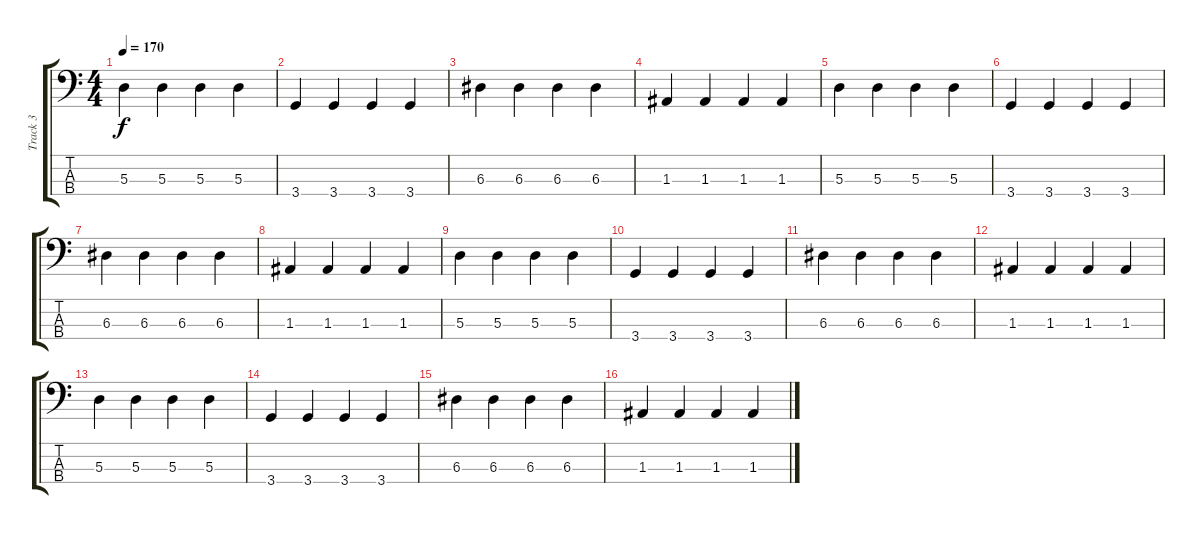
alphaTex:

\track ("Track 3" "Track 3") {instrument electricbassfinger}
\staff {score tabs}
\tuning (G2 D2 A1 E1) {hide}
\ts (4 4)
\tempo 170
\clef f4
\ks c
5.3.4{dy f} 5.3.4 5.3.4 5.3.4 |
3.4.4 3.4.4 3.4.4 3.4.4 |
6.3.4 6.3.4 6.3.4 6.3.4 |
1.3.4 1.3.4 1.3.4 1.3.4 |
5.3.4 5.3.4 5.3.4 5.3.4 |
3.4.4 3.4.4 3.4.4 3.4.4 |
6.3.4 6.3.4 6.3.4 6.3.4 |
1.3.4 1.3.4 1.3.4 1.3.4 |
5.3.4 5.3.4 5.3.4 5.3.4 |
3.4.4 3.4.4 3.4.4 3.4.4 |
6.3.4 6.3.4 6.3.4 6.3.4 |
1.3.4 1.3.4 1.3.4 1.3.4 |
5.3.4 5.3.4 5.3.4 5.3.4 |
3.4.4 3.4.4 3.4.4 3.4.4 |
6.3.4 6.3.4 6.3.4 6.3.4 |
1.3.4 1.3.4 1.3.4 1.3.4
